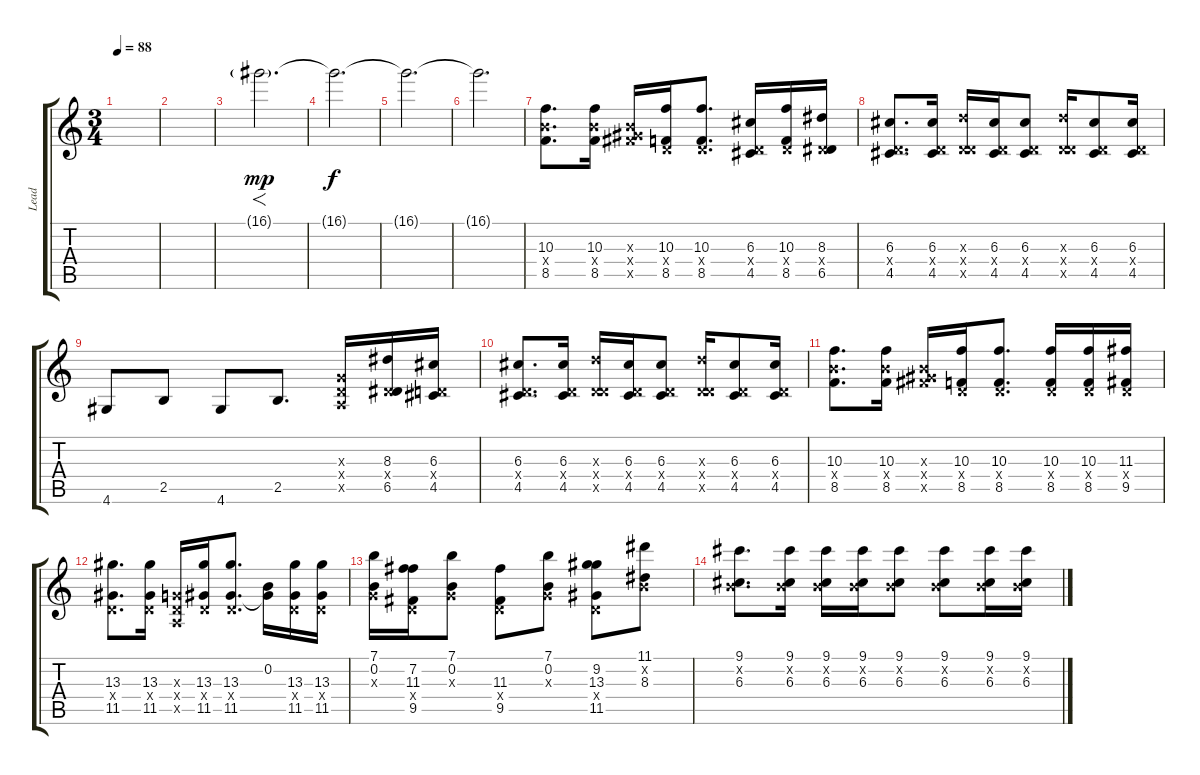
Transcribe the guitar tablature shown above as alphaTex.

\track ("Lead" "Lead") {instrument overdrivenguitar}
\staff {score tabs}
\tuning (E4 B3 G3 D3 A2 E2) {hide}
\ts (3 4)
\tempo 88
\clef g2
\ks c
|
|
16.1{g}.2{f d dy mp volume 8 instrument overdrivenguitar} |
16.1{t}.2{d dy f} |
16.1{t}.2{d} |
16.1{t}.2{d} |
(10.3 9.4{x} 8.5).8{d volume 13 balance 11 instrument acousticguitarnylon} (10.3 9.4{x} 8.5).16 (1.3{x} 9.4{x} 9.5{x}).16 (10.3 0.4{x} 8.5).16 (10.3 0.4{x} 8.5).8{d} (6.3 0.4{x} 4.5).16 (10.3 0.4{x} 8.5).16 (8.3 0.4{x} 6.5).16 |
(6.3 0.4{x} 4.5).8{d balance 11 instrument acousticguitarnylon} (6.3 0.4{x} 4.5).16 (7.3{x} 0.4{x} 5.5{x}).16 (6.3 0.4{x} 4.5).16 (6.3 0.4{x} 4.5).8 (7.3{x} 0.4{x} 5.5{x}).16 (6.3 0.4{x} 4.5).8 (6.3 0.4{x} 4.5).16 |
4.6.8{balance 11 instrument acousticguitarnylon} 2.5.8 4.6.8 2.5.8{d} (0.3{x} 0.4{x} 0.5{x}).16 (8.3 0.4{x} 6.5).16 (6.3 0.4{x} 4.5).16 |
(6.3 0.4{x} 4.5).8{d balance 11 instrument acousticguitarnylon} (6.3 0.4{x} 4.5).16 (7.3{x} 0.4{x} 5.5{x}).16 (6.3 0.4{x} 4.5).16 (6.3 0.4{x} 4.5).8 (7.3{x} 0.4{x} 5.5{x}).16 (6.3 0.4{x} 4.5).8 (6.3 0.4{x} 4.5).16 |
(10.3 9.4{x} 8.5).8{d balance 11 instrument acousticguitarnylon} (10.3 9.4{x} 8.5).16 (1.3{x} 9.4{x} 9.5{x}).16 (10.3 0.4{x} 8.5).16 (10.3 0.4{x} 8.5).8{d} (10.3 0.4{x} 8.5).16 (10.3 0.4{x} 8.5).16 (11.3 0.4{x} 9.5).16 |
(13.3 0.4{x} 11.5).8{d balance 11 instrument acousticguitarnylon} (13.3 0.4{x} 11.5).16 (0.3{x} 0.4{x} 0.5{x}).16 (13.3 0.4{x} 11.5).16 (13.3 0.4{x} 11.5).8{d} (0.2 11.5{t}).16 (13.3 0.4{x} 11.5).16 (13.3 0.4{x} 11.5).16 |
(7.1 0.2 0.3{x}).16{balance 11 instrument acousticguitarnylon} (7.2 11.3 0.4{x} 9.5).16 (7.1 0.2 0.3{x}).8 (11.3 0.4{x} 9.5).8 (7.1 0.2 0.3{x}).8 (9.2 13.3 0.4{x} 11.5).8 (11.1 0.2{x} 8.3).8 |
(9.1 0.2{x} 6.3).8{d balance 11 instrument acousticguitarnylon} (9.1 0.2{x} 6.3).16 (9.1 0.2{x} 6.3).16 (9.1 0.2{x} 6.3).16 (9.1 0.2{x} 6.3).8 (9.1 0.2{x} 6.3).8 (9.1 0.2{x} 6.3).16 (9.1 0.2{x} 6.3).16
